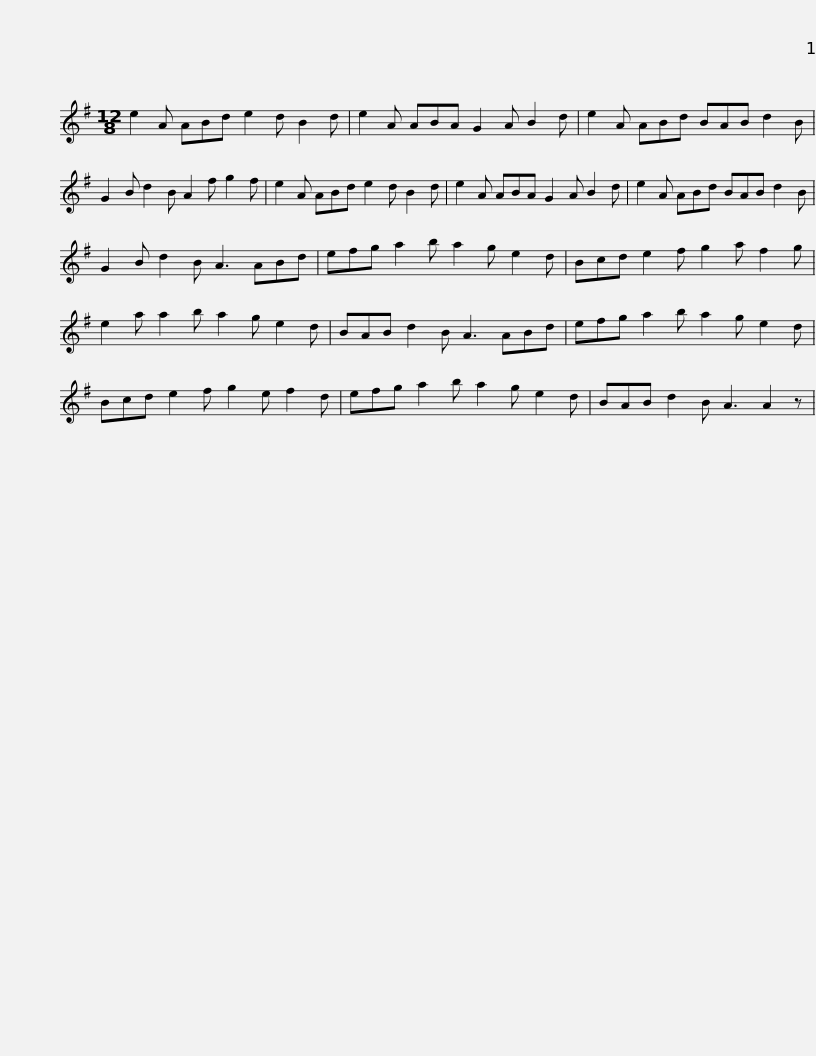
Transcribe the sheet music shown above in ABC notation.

X:1
L:1/8
M:12/8
I:linebreak $
K:G
V:1 treble
V:1
 e2 A ABd e2 d B2 d | e2 A ABA G2 A B2 d | e2 A ABd BAB d2 B | G2 B d2 B A2 f g2 f |$ e2 A ABd e2 d B2 d | %5
 e2 A ABA G2 A B2 d | e2 A ABd BAB d2 B | G2 B d2 B A3 ABd |$ efg a2 b a2 g e2 d | Bcd e2 f g2 a f2 g | %10
 e2 a a2 b a2 g e2 d | BAB d2 B A3 ABd |$ efg a2 b a2 g e2 d | Bcd e2 f g2 e f2 d | efg a2 b a2 g e2 d | %15
 BAB d2 B A3 A2 z | %16
